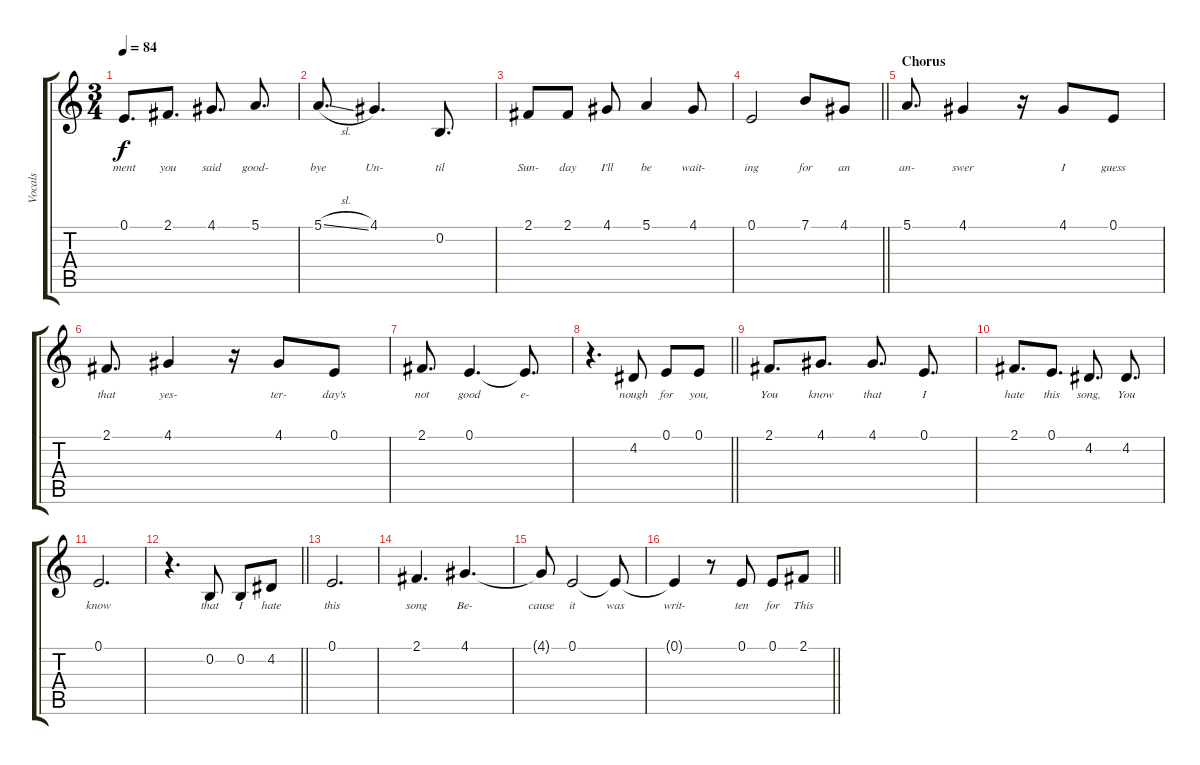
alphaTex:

\track ("Vocals" "Vocals") {instrument flute}
\staff {score tabs}
\tuning (E4 B3 G3 D3 A2 E2) {hide}
\ts (3 4)
\tempo 84
\clef g2
\ks c
0.1.8{d lyrics (0 "ment") lyrics (1 "") lyrics (2 "") lyrics (3 "") lyrics (4 "") dy f} 2.1.8{d lyrics (0 "you") lyrics (1 "") lyrics (2 "") lyrics (3 "") lyrics (4 "")} 4.1.8{d lyrics (0 "said") lyrics (1 "") lyrics (2 "") lyrics (3 "") lyrics (4 "")} 5.1.8{d lyrics (0 "good-") lyrics (1 "") lyrics (2 "") lyrics (3 "") lyrics (4 "")} |
5.1{sl}.8{d lyrics (0 "bye") lyrics (1 "") lyrics (2 "") lyrics (3 "") lyrics (4 "")} 4.1.4{d lyrics (0 "Un-") lyrics (1 "") lyrics (2 "") lyrics (3 "") lyrics (4 "")} 0.2.8{d lyrics (0 "til") lyrics (1 "") lyrics (2 "") lyrics (3 "") lyrics (4 "")} |
2.1.8{lyrics (0 "Sun-") lyrics (1 "") lyrics (2 "") lyrics (3 "") lyrics (4 "")} 2.1.8{lyrics (0 "day") lyrics (1 "") lyrics (2 "") lyrics (3 "") lyrics (4 "")} 4.1.8{lyrics (0 "I'll") lyrics (1 "") lyrics (2 "") lyrics (3 "") lyrics (4 "")} 5.1.4{lyrics (0 "be") lyrics (1 "") lyrics (2 "") lyrics (3 "") lyrics (4 "")} 4.1.8{lyrics (0 "wait-") lyrics (1 "") lyrics (2 "") lyrics (3 "") lyrics (4 "")} |
\barLineRight lightlight
0.1.2{lyrics (0 "ing") lyrics (1 "") lyrics (2 "") lyrics (3 "") lyrics (4 "")} 7.1.8{lyrics (0 "for") lyrics (1 "") lyrics (2 "") lyrics (3 "") lyrics (4 "")} 4.1.8{lyrics (0 "an") lyrics (1 "") lyrics (2 "") lyrics (3 "") lyrics (4 "")} |
\section ("" "Chorus")
5.1.8{d lyrics (0 "an-") lyrics (1 "") lyrics (2 "") lyrics (3 "") lyrics (4 "")} 4.1.4{lyrics (0 "swer") lyrics (1 "") lyrics (2 "") lyrics (3 "") lyrics (4 "")} r.16 4.1.8{lyrics (0 "I") lyrics (1 "") lyrics (2 "") lyrics (3 "") lyrics (4 "")} 0.1.8{lyrics (0 "guess") lyrics (1 "") lyrics (2 "") lyrics (3 "") lyrics (4 "")} |
2.1.8{d lyrics (0 "that") lyrics (1 "") lyrics (2 "") lyrics (3 "") lyrics (4 "")} 4.1.4{lyrics (0 "yes-") lyrics (1 "") lyrics (2 "") lyrics (3 "") lyrics (4 "")} r.16 4.1.8{lyrics (0 "ter-") lyrics (1 "") lyrics (2 "") lyrics (3 "") lyrics (4 "")} 0.1.8{lyrics (0 "day's") lyrics (1 "") lyrics (2 "") lyrics (3 "") lyrics (4 "")} |
2.1.8{d lyrics (0 "not") lyrics (1 "") lyrics (2 "") lyrics (3 "") lyrics (4 "")} 0.1.4{d lyrics (0 "good") lyrics (1 "") lyrics (2 "") lyrics (3 "") lyrics (4 "")} 0.1{t}.8{d lyrics (0 "e-") lyrics (1 "") lyrics (2 "") lyrics (3 "") lyrics (4 "")} |
\barLineRight lightlight
r.4{d} 4.2.8{lyrics (0 "nough") lyrics (1 "") lyrics (2 "") lyrics (3 "") lyrics (4 "")} 0.1.8{lyrics (0 "for") lyrics (1 "") lyrics (2 "") lyrics (3 "") lyrics (4 "")} 0.1.8{lyrics (0 "you,") lyrics (1 "") lyrics (2 "") lyrics (3 "") lyrics (4 "")} |
2.1.8{d lyrics (0 "You") lyrics (1 "") lyrics (2 "") lyrics (3 "") lyrics (4 "")} 4.1.8{d lyrics (0 "know") lyrics (1 "") lyrics (2 "") lyrics (3 "") lyrics (4 "")} 4.1.8{d lyrics (0 "that") lyrics (1 "") lyrics (2 "") lyrics (3 "") lyrics (4 "")} 0.1.8{d lyrics (0 "I") lyrics (1 "") lyrics (2 "") lyrics (3 "") lyrics (4 "")} |
2.1.8{d lyrics (0 "hate") lyrics (1 "") lyrics (2 "") lyrics (3 "") lyrics (4 "")} 0.1.8{d lyrics (0 "this") lyrics (1 "") lyrics (2 "") lyrics (3 "") lyrics (4 "")} 4.2.8{d lyrics (0 "song,") lyrics (1 "") lyrics (2 "") lyrics (3 "") lyrics (4 "")} 4.2.8{d lyrics (0 "You") lyrics (1 "") lyrics (2 "") lyrics (3 "") lyrics (4 "")} |
0.1.2{d lyrics (0 "know") lyrics (1 "") lyrics (2 "") lyrics (3 "") lyrics (4 "")} |
\barLineRight lightlight
r.4{d} 0.2.8{lyrics (0 "that") lyrics (1 "") lyrics (2 "") lyrics (3 "") lyrics (4 "")} 0.2.8{lyrics (0 "I") lyrics (1 "") lyrics (2 "") lyrics (3 "") lyrics (4 "")} 4.2.8{lyrics (0 "hate") lyrics (1 "") lyrics (2 "") lyrics (3 "") lyrics (4 "")} |
0.1.2{d lyrics (0 "this") lyrics (1 "") lyrics (2 "") lyrics (3 "") lyrics (4 "")} |
2.1.4{d lyrics (0 "song") lyrics (1 "") lyrics (2 "") lyrics (3 "") lyrics (4 "")} 4.1.4{d lyrics (0 "Be-") lyrics (1 "") lyrics (2 "") lyrics (3 "") lyrics (4 "")} |
4.1{t}.8{lyrics (0 "cause") lyrics (1 "") lyrics (2 "") lyrics (3 "") lyrics (4 "")} 0.1.2{lyrics (0 "it") lyrics (1 "") lyrics (2 "") lyrics (3 "") lyrics (4 "")} 0.1{t}.8{lyrics (0 "was") lyrics (1 "") lyrics (2 "") lyrics (3 "") lyrics (4 "")} |
\barLineRight lightlight
0.1{t}.4{lyrics (0 "writ-") lyrics (1 "") lyrics (2 "") lyrics (3 "") lyrics (4 "")} r.8 0.1.8{lyrics (0 "ten") lyrics (1 "") lyrics (2 "") lyrics (3 "") lyrics (4 "")} 0.1.8{lyrics (0 "for") lyrics (1 "") lyrics (2 "") lyrics (3 "") lyrics (4 "")} 2.1.8{lyrics (0 "This") lyrics (1 "") lyrics (2 "") lyrics (3 "") lyrics (4 "")}
